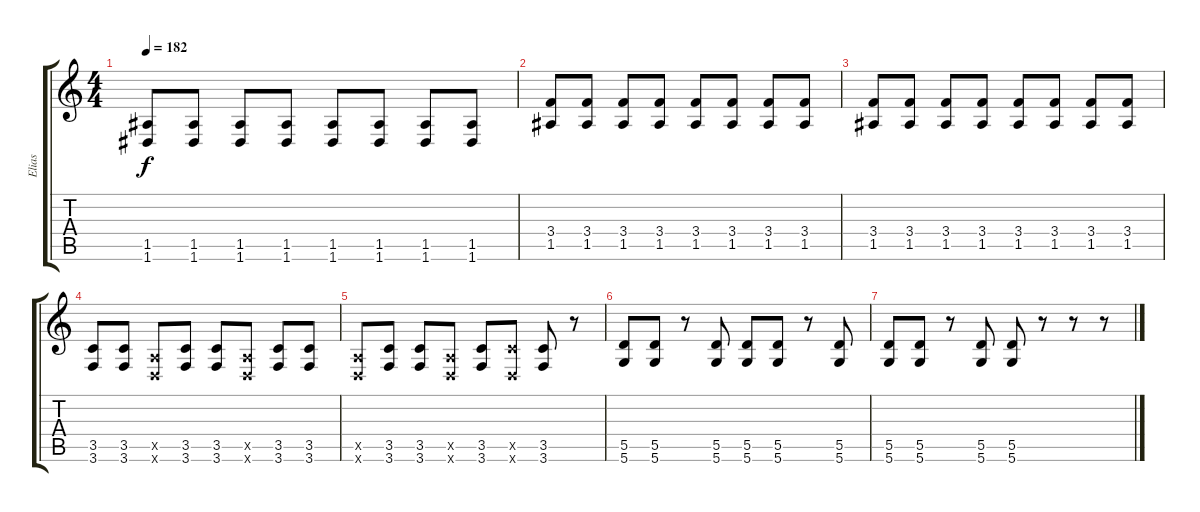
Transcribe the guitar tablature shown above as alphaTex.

\track ("Elias" "Elias") {instrument distortionguitar}
\staff {score tabs}
\tuning (E4 B3 G3 D3 A2 D2) {hide}
\ts (4 4)
\tempo 182
\clef g2
\ks c
(1.5 1.6).8{dy f} (1.5 1.6).8 (1.5 1.6).8 (1.5 1.6).8 (1.5 1.6).8 (1.5 1.6).8 (1.5 1.6).8 (1.5 1.6).8 |
(3.4 1.5).8 (3.4 1.5).8 (3.4 1.5).8 (3.4 1.5).8 (3.4 1.5).8 (3.4 1.5).8 (3.4 1.5).8 (3.4 1.5).8 |
(3.4 1.5).8 (3.4 1.5).8 (3.4 1.5).8 (3.4 1.5).8 (3.4 1.5).8 (3.4 1.5).8 (3.4 1.5).8 (3.4 1.5).8 |
(3.5 3.6).8 (3.5 3.6).8 (0.5{x} 0.6{x}).8 (3.5 3.6).8 (3.5 3.6).8 (0.5{x} 0.6{x}).8 (3.5 3.6).8 (3.5 3.6).8 |
(0.5{x} 0.6{x}).8 (3.5 3.6).8 (3.5 3.6).8 (0.5{x} 0.6{x}).8 (3.5 3.6).8 (3.5{x} 0.6{x}).8 (3.5 3.6).8 r.8 |
(5.5 5.6).8 (5.5 5.6).8 r.8 (5.5 5.6).8 (5.5 5.6).8 (5.5 5.6).8 r.8 (5.5 5.6).8 |
(5.5 5.6).8 (5.5 5.6).8 r.8 (5.5 5.6).8 (5.5 5.6).8 r.8 r.8 r.8
